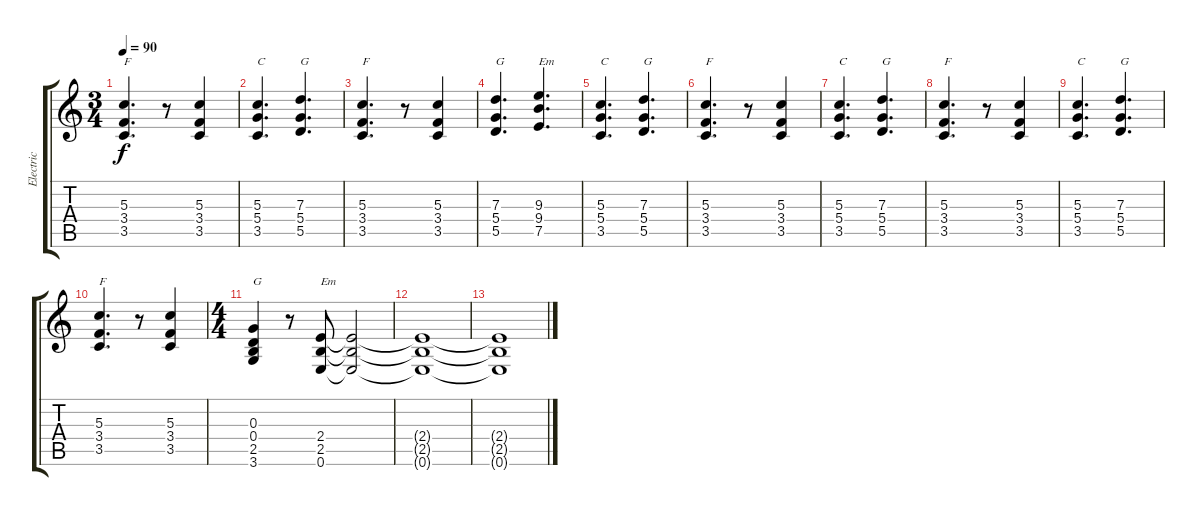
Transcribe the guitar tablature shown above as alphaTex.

\track ("Electric" "Electric") {instrument overdrivenguitar}
\staff {score tabs}
\tuning (E4 B3 G3 D3 A2 E2) {hide}
\ts (3 4)
\tempo 90
\clef g2
\ks c
(5.3 3.4 3.5).4{d txt "F" dy f} r.8 (5.3 3.4 3.5).4 |
(5.3 5.4 3.5).4{d txt "C"} (7.3 5.4 5.5).4{d txt "G"} |
(5.3 3.4 3.5).4{d txt "F"} r.8 (5.3 3.4 3.5).4 |
(7.3 5.4 5.5).4{d txt "G"} (9.3 9.4 7.5).4{d txt "Em"} |
(5.3 5.4 3.5).4{d txt "C"} (7.3 5.4 5.5).4{d txt "G"} |
(5.3 3.4 3.5).4{d txt "F"} r.8 (5.3 3.4 3.5).4 |
(5.3 5.4 3.5).4{d txt "C"} (7.3 5.4 5.5).4{d txt "G"} |
(5.3 3.4 3.5).4{d txt "F"} r.8 (5.3 3.4 3.5).4 |
(5.3 5.4 3.5).4{d txt "C"} (7.3 5.4 5.5).4{d txt "G"} |
(5.3 3.4 3.5).4{d txt "F"} r.8 (5.3 3.4 3.5).4 |
\ts (4 4)
(0.3 0.4 2.5 3.6).4{txt "G"} r.8 (2.4 2.5 0.6).8{txt "Em"} (2.4{t} 2.5{t} 0.6{t}).2 |
(2.4{t} 2.5{t} 0.6{t}).1 |
(2.4{t} 2.5{t} 0.6{t}).1
